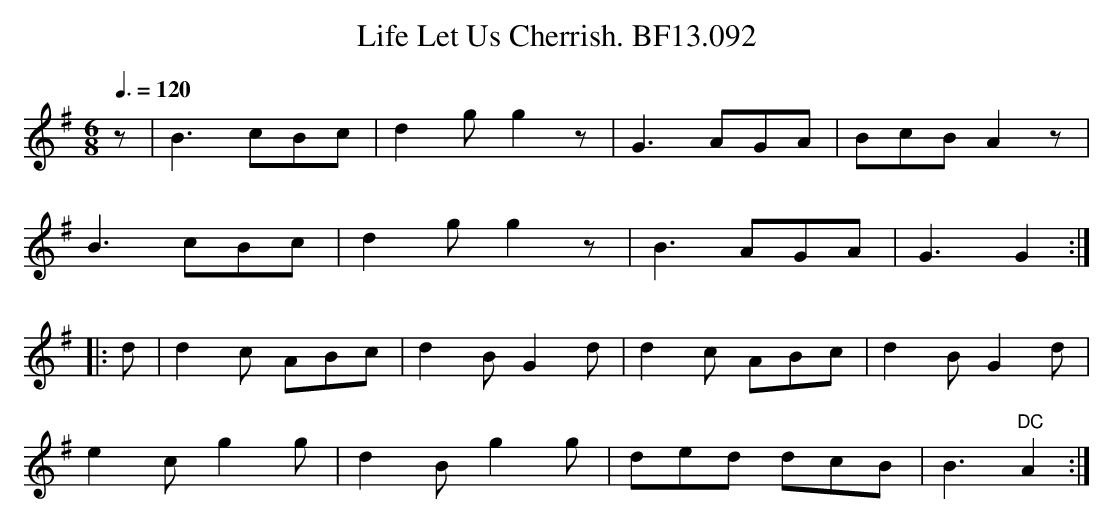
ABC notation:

X:1
T:Life Let Us Cherrish. BF13.092
M:6/8
L:1/8
Q:3/8=120
K:G major
z|B3cBc|d2gg2z|G3AGA|BcBA2z|
B3cBc|d2gg2z|B3AGA|G3G2:|
|:d|d2c ABc|d2BG2d|d2c ABc|d2BG2d|
e2cg2g|d2Bg2g|ded dcB|B3"^DC"A2:|
